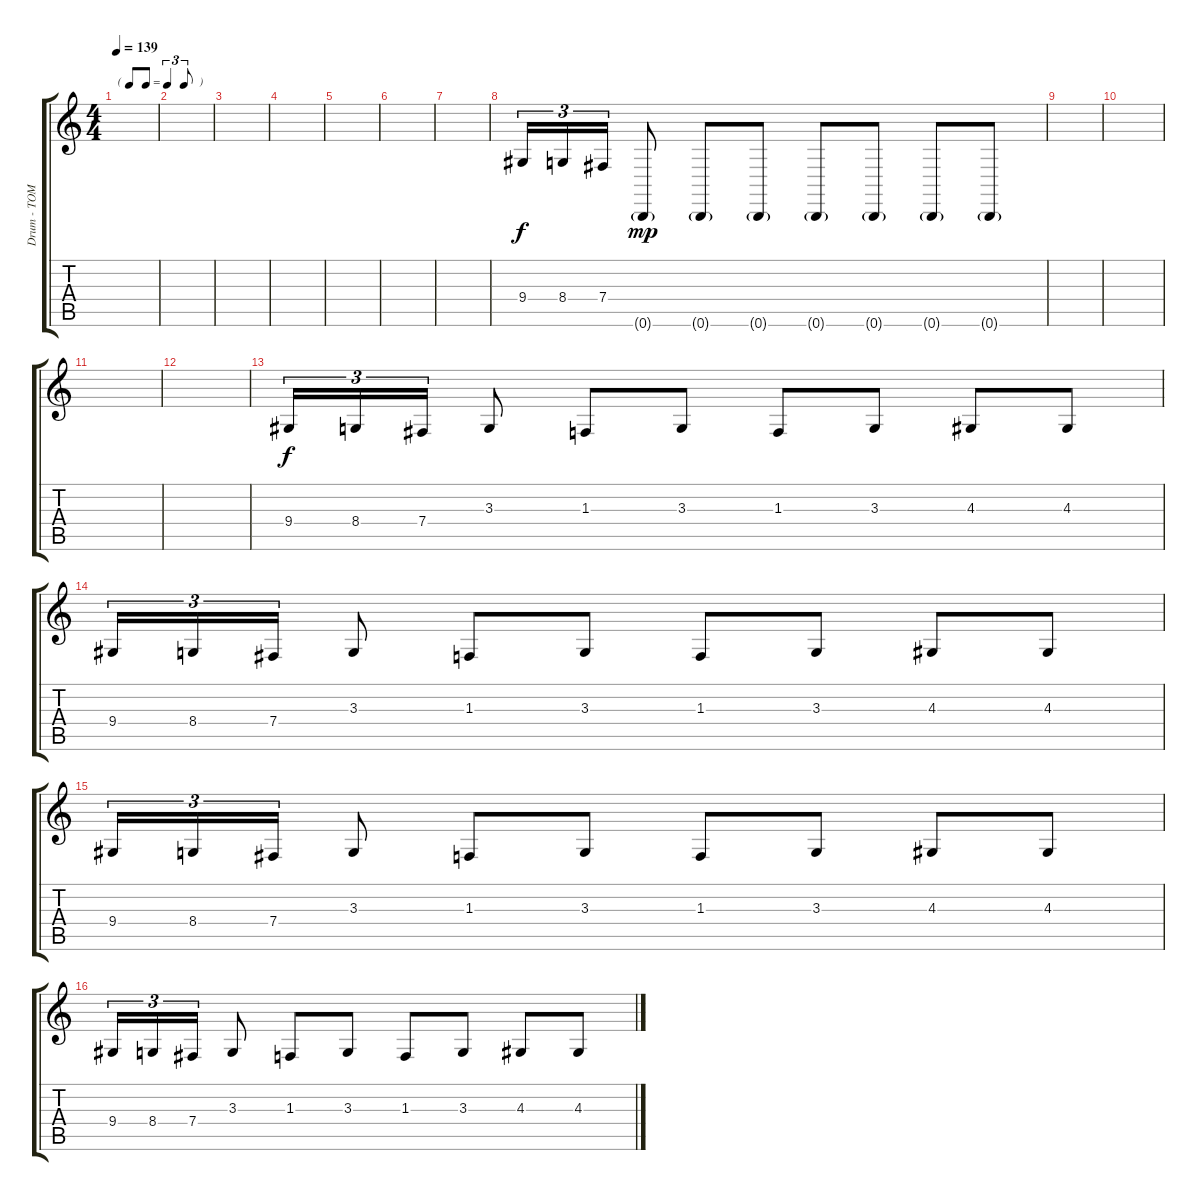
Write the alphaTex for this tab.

\track ("Drum - TOM" "Drum - TOM") {instrument melodictom}
\staff {score tabs}
\tuning (Db4 Ab3 E3 B2 Gb2 B1) {hide}
\ts (4 4)
\tf triplet8th
\tempo 139
\clef g2
\ks c
|
|
|
|
|
|
|
9.4.16{tu (3 2)} 8.4.16{tu (3 2)} 7.4.16{tu (3 2)} 0.6{g}.8{dy mp} 0.6{g}.8 0.6{g}.8 0.6{g}.8 0.6{g}.8 0.6{g}.8 0.6{g}.8 |
|
|
|
|
9.4.16{tu (3 2) dy f} 8.4.16{tu (3 2)} 7.4.16{tu (3 2)} 3.3.8 1.3.8 3.3.8 1.3.8 3.3.8 4.3.8 4.3.8 |
9.4.16{tu (3 2)} 8.4.16{tu (3 2)} 7.4.16{tu (3 2)} 3.3.8 1.3.8 3.3.8 1.3.8 3.3.8 4.3.8 4.3.8 |
9.4.16{tu (3 2)} 8.4.16{tu (3 2)} 7.4.16{tu (3 2)} 3.3.8 1.3.8 3.3.8 1.3.8 3.3.8 4.3.8 4.3.8 |
9.4.16{tu (3 2)} 8.4.16{tu (3 2)} 7.4.16{tu (3 2)} 3.3.8 1.3.8 3.3.8 1.3.8 3.3.8 4.3.8 4.3.8
